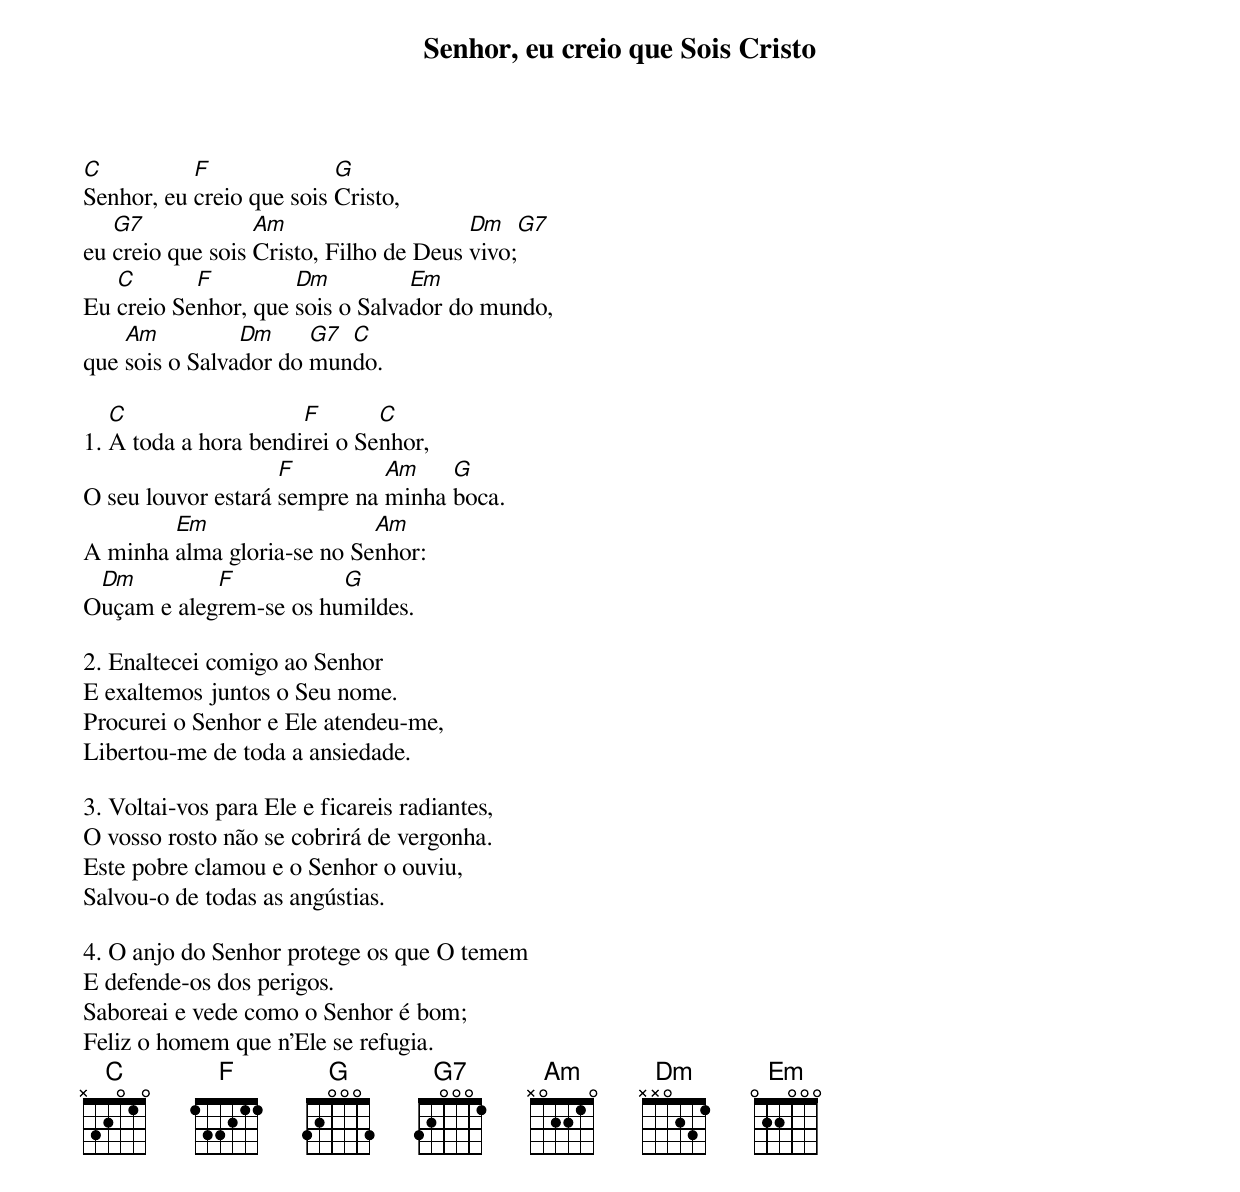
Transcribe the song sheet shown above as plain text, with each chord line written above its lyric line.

Senhor, eu creio que Sois Cristo


C          F              G
Senhor, eu creio que sois Cristo,
   G7             Am                    Dm    G7
eu creio que sois Cristo, Filho de Deus vivo;
   C       F         Dm          Em
Eu creio Senhor, que sois o Salvador do mundo,
    Am          Dm     G7 C
que sois o Salvador do mundo.

   C                  F       C
1. A toda a hora bendirei o Senhor,
                    F         Am    G
O seu louvor estará sempre na minha boca.
        Em                  Am
A minha alma gloria-se no Senhor:
 Dm         F           G
Ouçam e alegrem-se os humildes.

2. Enaltecei comigo ao Senhor
E exaltemos juntos o Seu nome.
Procurei o Senhor e Ele atendeu-me,
Libertou-me de toda a ansiedade.

3. Voltai-vos para Ele e ficareis radiantes,
O vosso rosto não se cobrirá de vergonha.
Este pobre clamou e o Senhor o ouviu,
Salvou-o de todas as angústias.

4. O anjo do Senhor protege os que O temem
E defende-os dos perigos.
Saboreai e vede como o Senhor é bom;
Feliz o homem que n'Ele se refugia.
